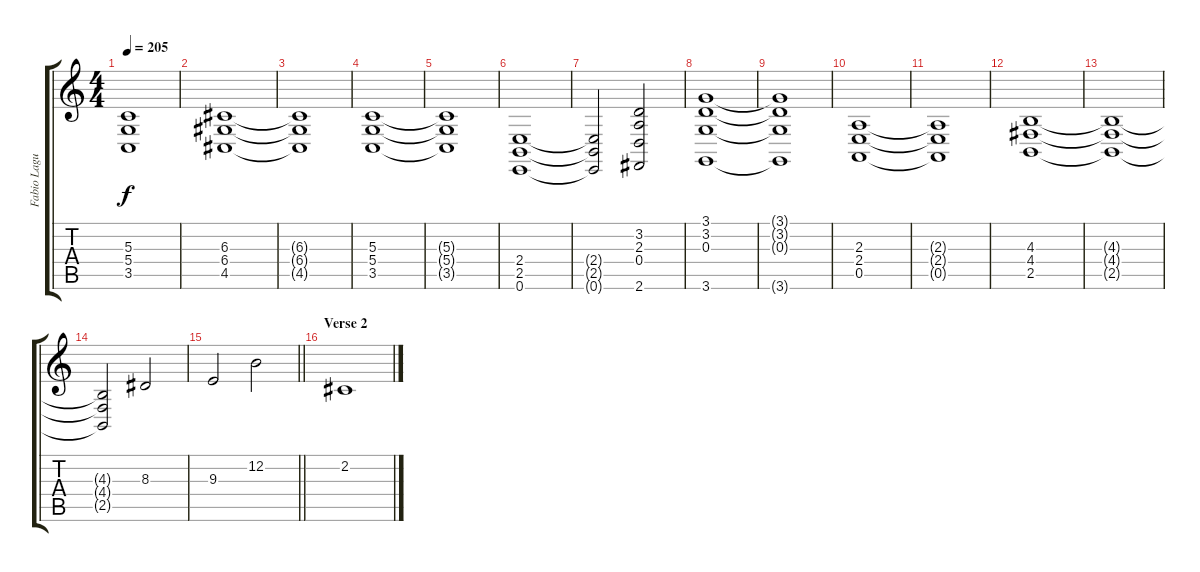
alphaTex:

\track ("Fabio Laguna" "Fabio Lagu") {instrument stringensemble1}
\staff {score tabs}
\tuning (E4 B3 G3 D3 A2 E2) {hide}
\ts (4 4)
\tempo 205
\clef g2
\ks c
(5.3{t} 5.4{t} 3.5{t}).1{dy f} |
(6.3 6.4 4.5).1 |
(6.3{t} 6.4{t} 4.5{t}).1 |
(5.3 5.4 3.5).1 |
(5.3{t} 5.4{t} 3.5{t}).1 |
(2.4 2.5 0.6).1 |
(2.4{t} 2.5{t} 0.6{t}).2 (3.2 2.3 0.4 2.6).2 |
(3.1 3.2 0.3 3.6).1 |
(3.1{t} 3.2{t} 0.3{t} 3.6{t}).1 |
(2.3 2.4 0.5).1 |
(2.3{t} 2.4{t} 0.5{t}).1 |
(4.3 4.4 2.5).1 |
(4.3{t} 4.4{t} 2.5{t}).1 |
(4.3{t} 4.4{t} 2.5{t}).2 8.3.2 |
\barLineRight lightlight
9.3.2 12.2.2 |
\section ("" "Verse 2")
2.2.1
